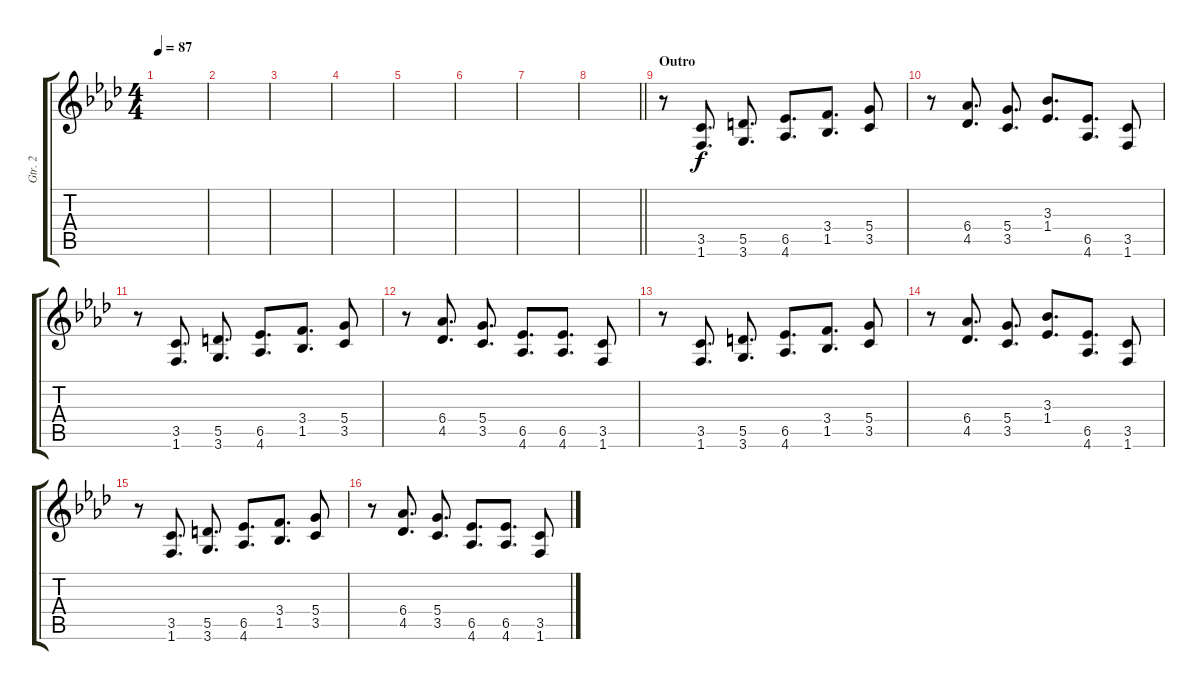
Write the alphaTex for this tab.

\track ("Gtr. 2" "Gtr. 2") {instrument distortionguitar}
\staff {score tabs}
\tuning (E4 B3 G3 D3 A2 E2) {hide}
\ts (4 4)
\tempo 87
\clef g2
\ks fminor
|
|
|
|
|
|
|
\barLineRight lightlight
|
\section ("" "Outro")
r.8 (3.5 1.6).8{d} (5.5 3.6).8{d} (6.5 4.6).8{d} (3.4 1.5).8{d} (5.4 3.5).8 |
r.8 (6.4 4.5).8{d} (5.4 3.5).8{d} (3.3 1.4).8{d} (6.5 4.6).8{d} (3.5 1.6).8 |
r.8 (3.5 1.6).8{d} (5.5 3.6).8{d} (6.5 4.6).8{d} (3.4 1.5).8{d} (5.4 3.5).8 |
r.8 (6.4 4.5).8{d} (5.4 3.5).8{d} (6.5 4.6).8{d} (6.5 4.6).8{d} (3.5 1.6).8 |
r.8 (3.5 1.6).8{d} (5.5 3.6).8{d} (6.5 4.6).8{d} (3.4 1.5).8{d} (5.4 3.5).8 |
r.8 (6.4 4.5).8{d} (5.4 3.5).8{d} (3.3 1.4).8{d} (6.5 4.6).8{d} (3.5 1.6).8 |
r.8 (3.5 1.6).8{d} (5.5 3.6).8{d} (6.5 4.6).8{d} (3.4 1.5).8{d} (5.4 3.5).8 |
r.8 (6.4 4.5).8{d} (5.4 3.5).8{d} (6.5 4.6).8{d} (6.5 4.6).8{d} (3.5 1.6).8
